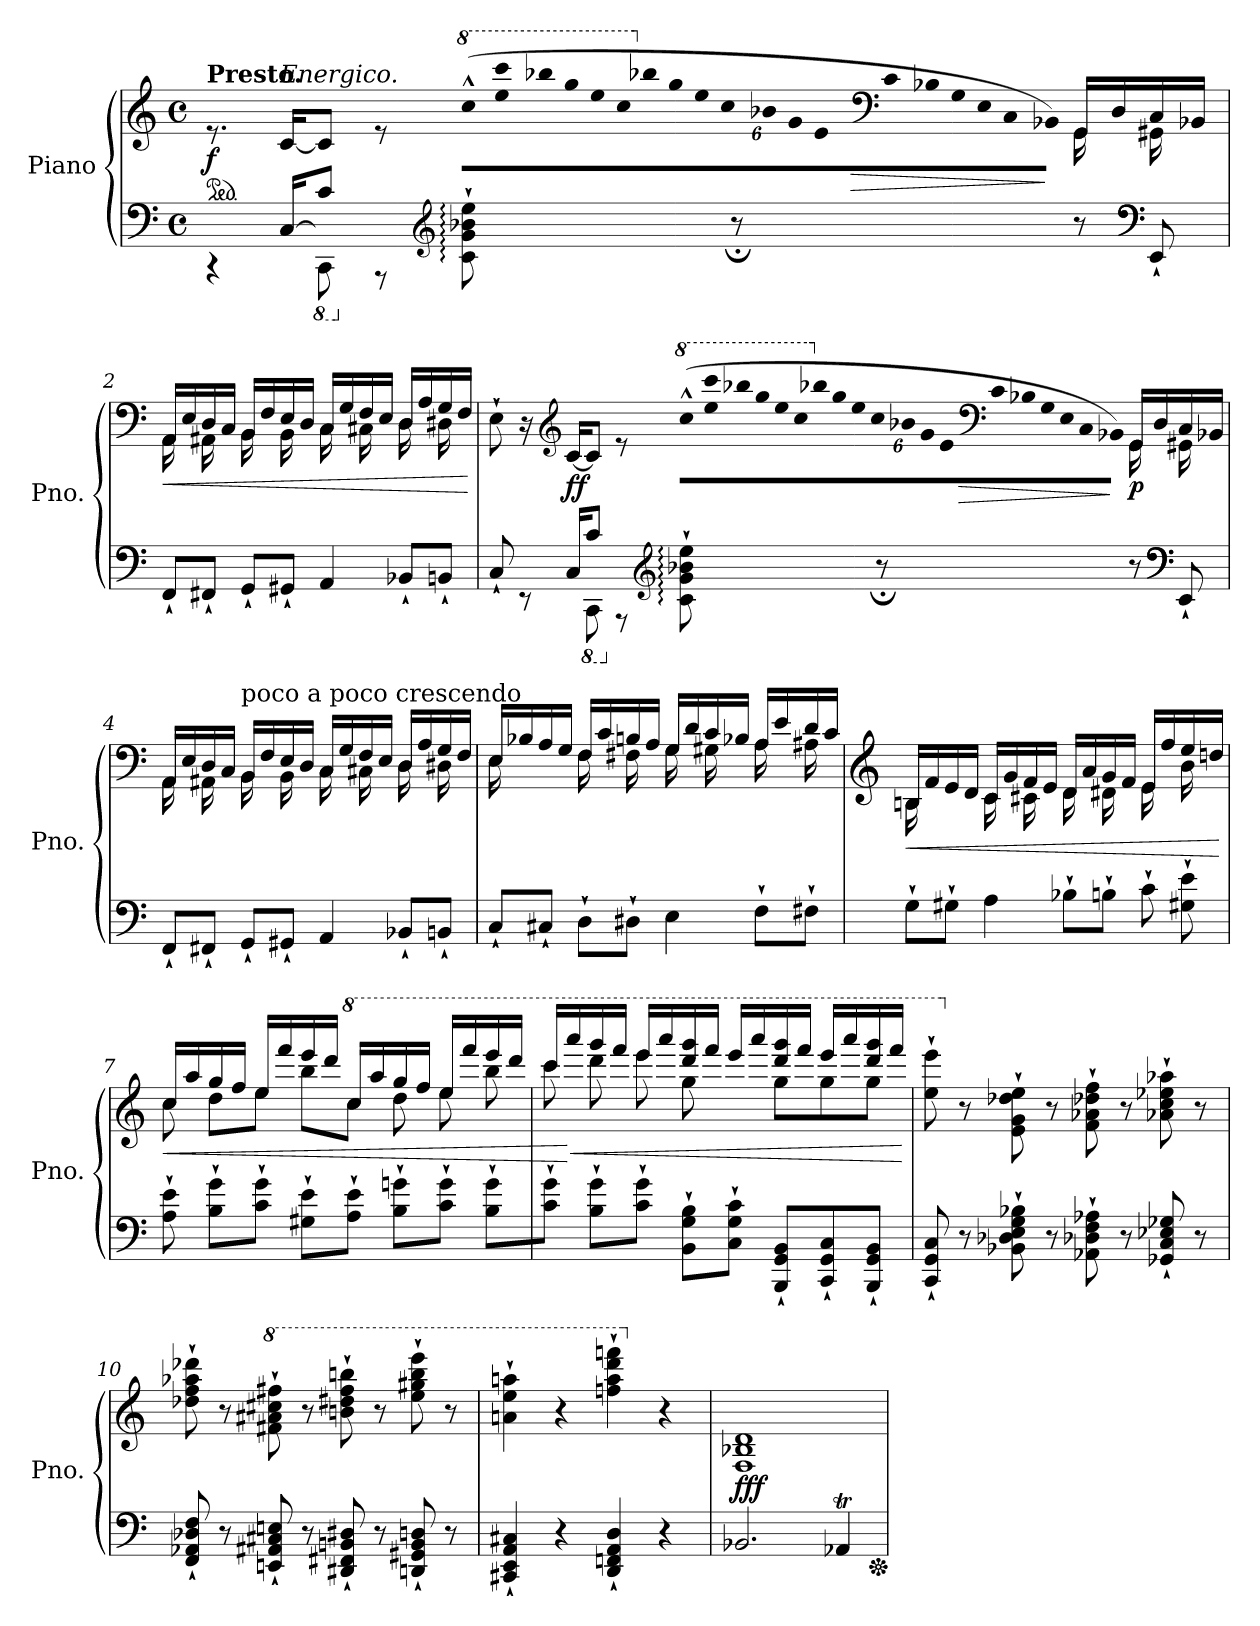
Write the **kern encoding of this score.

**kern	**kern	**dynam
*part1	*part1	*part1
*staff2	*staff1	*staff1/2
*I"Piano	*	*
*I'Pno.	*	*
*clefF4	*clefG2	*
*k[]	*k[]	*
*M4/4	*M4/4	*
*met(c)	*met(c)	*
=1	=1	=1
*^	*	*
*	*	*ped	*
*	*	*^	*
!	!	!LO:TX:a:B:t=Presto.	!	!
!	!	!	!	!LO:DY:b
8.ryy	4rCC	8.re	2.ryy	f
!	!	!LO:TX:a:i:t=Energico.	!	!
[16C/KL	.	[16c/KL	.	.
*8ba	*	*	*	*
8C/J]	8CCC\	8c/J]	.	.
*X8ba	*	*	*	*
2ryy	8rAAA	8re	.	.
*clefG2	*	*	*	*
*	*	*8va	*	*
*	*	*Xbrackettup	*	*
!	!	!LO:N:vis=16	!	!
.	8c\:` 8g\:` 8b-X\:` 8ee\:`	(>384%5ccc^^\LL	.	.
!	!	!LO:N:vis=16	!	!LO:DY:b
.	.	384%5eee\ 384%5cccc\	.	other-dynamics
!	!	!LO:N:vis=16	!	!
.	.	384%5bbb-X\	.	.
!	!	!LO:N:vis=16	!	!
.	.	384%5ggg\	.	.
!	!	!LO:N:vis=16	!	!
.	.	384%5eee\	.	.
!	!	!LO:N:vis=16	!	!
.	.	384%5ccc\	.	.
*	*	*X8va	*	*
!	!	!LO:N:vis=16	!	!
.	.	384%5bb-X\	.	.
!	!	!LO:N:vis=16	!	!
.	.	384%5gg\	.	.
!	!	!LO:N:vis=16	!	!
.	.	384%5ee\	.	.
!	!	!LO:N:vis=16	!	!
.	.	384%5cc\	.	.
.	8r;<	.	.	.
!	!	!LO:N:vis=16	!	!
.	.	384%5b-X\	.	.
!	!	!LO:N:vis=16	!	!
.	.	384%5g\	.	.
!	!	!LO:N:vis=16	!	!
.	.	384%5e\	.	.
*	*	*clefF4	*	*
!	!	!LO:N:vis=16	!	!LO:HP:b
.	.	384%5c\	.	>
!	!	!LO:N:vis=16	!	!
.	.	384%5B-X\	.	.
!	!	!LO:N:vis=16	!	!
.	.	384%5G\	.	.
!	!	!LO:N:vis=16	!	!
.	.	384%5E\	.	.
!	!	!LO:N:vis=16	!	!
.	.	384%5C\	.	.
!	!	!LO:N:vis=16	!	!
.	.	384%5BB-X\JJ)	.	]
.	.	384ryy	.	.
.	8r	16GG/LL	16GG\	.
.	.	16D/	16ryy	.
*clefF4	*	*	*	*
8ryy	8EE`/	16C/	16GG#X\	.
.	.	16BB-X/JJ	16ryy	.
*v	*v	*	*	*
=2	=2	=2	=2
!	!	!	!LO:HP:b
8FF`/L	16AA/LL	16AA\	<
.	16E/	16ryy	.
8FF#X`/J	16D/	16AA#X\	.
.	16C/JJ	16ryy	.
8GG`/L	16BB/LL	16BB\	.
.	16F/	16ryy	.
8GG#X`/J	16E/	16BB\	.
.	16D/JJ	16ryy	.
4AA/	16C/LL	16C\	.
.	16G/	16ryy	.
.	16F/	16C#X\	.
.	16E/JJ	16ryy	.
8BB-X`/L	16D/LL	16D\	.
.	16A/	16ryy	.
8BBn`/J	16G/	16D#X\	.
.	16F/JJ	16ryy	.
*	*v	*v	*
.	.	[
!!LO:LB:g=z
=3	=3	=3
*^	*^	*
8.ryy	8C`/	8E`\	2.ryy	.
.	8r	16r	.	.
*	*	*clefG2	*	*
!	!	!	!	!LO:DY:b
16C/KL	.	[16c/KL	.	ff
*8ba	*	*	*	*
8C/J	8CCC\	8c/J]	.	.
*X8ba	*	*	*	*
2ryy	8rAAA	8re	.	.
*clefG2	*	*	*	*
*	*	*8va	*	*
!	!	!LO:N:vis=16	!	!
.	8c\:` 8g\:` 8b-X\:` 8ee\:`	(>384%5ccc^^\LL	.	.
!	!	!LO:N:vis=16	!	!LO:DY:b
.	.	384%5eee\ 384%5cccc\	.	other-dynamics
!	!	!LO:N:vis=16	!	!
.	.	384%5bbb-X\	.	.
!	!	!LO:N:vis=16	!	!
.	.	384%5ggg\	.	.
!	!	!LO:N:vis=16	!	!
.	.	384%5eee\	.	.
!	!	!LO:N:vis=16	!	!
.	.	384%5ccc\	.	.
*	*	*X8va	*	*
!	!	!LO:N:vis=16	!	!
.	.	384%5bb-X\	.	.
!	!	!LO:N:vis=16	!	!
.	.	384%5gg\	.	.
!	!	!LO:N:vis=16	!	!
.	.	384%5ee\	.	.
!	!	!LO:N:vis=16	!	!
.	.	384%5cc\	.	.
.	8r;<	.	.	.
!	!	!LO:N:vis=16	!	!
.	.	384%5b-X\	.	.
!	!	!LO:N:vis=16	!	!
.	.	384%5g\	.	.
!	!	!LO:N:vis=16	!	!
.	.	384%5e\	.	.
*	*	*clefF4	*	*
!	!	!LO:N:vis=16	!	!LO:HP:b
.	.	384%5c\	.	>
!	!	!LO:N:vis=16	!	!
.	.	384%5B-X\	.	.
!	!	!LO:N:vis=16	!	!
.	.	384%5G\	.	.
!	!	!LO:N:vis=16	!	!
.	.	384%5E\	.	.
!	!	!LO:N:vis=16	!	!
.	.	384%5C\	.	.
!	!	!LO:N:vis=16	!	!
.	.	384%5BB-X\JJ)	.	]
.	.	384ryy	.	.
!	!	!	!	!LO:DY:b
.	8r	16GG/LL	16GG\	p
.	.	16D/	16ryy	.
*clefF4	*	*	*	*
8ryy	8EE`/	16C/	16GG#X\	.
.	.	16BB-X/JJ	16ryy	.
*v	*v	*	*	*
=4	=4	=4	=4
8FF`/L	16AA/LL	16AA\	.
.	16E/	16ryy	.
8FF#X`/J	16D/	16AA#X\	.
.	16C/JJ	16ryy	.
!	!LO:TX:a:t=poco a poco crescendo	!	!
8GG`/L	16BB/LL	16BB\	.
.	16F/	16ryy	.
8GG#X`/J	16E/	16BB\	.
.	16D/JJ	16ryy	.
4AA/	16C/LL	16C\	.
.	16G/	16ryy	.
.	16F/	16C#X\	.
.	16E/JJ	16ryy	.
8BB-X`/L	16D/LL	16D\	.
.	16A/	16ryy	.
8BBn`/J	16G/	16D#X\	.
.	16F/JJ	16ryy	.
!!LO:LB:g=z	!!
=5	=5	=5	=5
8C`/L	16E/LL	16E\	.
.	16B-X/	8.ryy	.
8C#X`/J	16A/	.	.
.	16G/JJ	.	.
8D`\L	16F/LL	16F\	.
.	16c/	16ryy	.
8D#X`\J	16Bn/	16F#X\	.
.	16A/JJ	16ryy	.
4E\	16G/LL	16G\	.
.	16d/	16ryy	.
.	16c/	16G#X\	.
.	16B-X/JJ	16ryy	.
8F`\L	16A/LL	16A\	.
.	16e/	16ryy	.
8F#X`\J	16d/	16A#X\	.
.	16c/JJ	16ryy	.
=6	=6	=6	=6
*	*clefG2	*	*
!	!	!	!LO:HP:b
8G`\L	16Bn/LL	16B\	<
.	16f/	8.ryy	.
8G#X`\J	16e/	.	.
.	16d/JJ	.	.
4A\	16c/LL	16c\	.
.	16g/	16ryy	.
.	16f/	16c#X\	.
.	16e/JJ	16ryy	.
8B-X`\L	16d/LL	16d\	.
.	16a/	16ryy	.
8Bn`\J	16g/	16d#X\	.
.	16f/JJ	16ryy	.
8c`\	16e/LL	16e\	.
.	16ff/	16ryy	.
8G#X\` 8e\`	16ee/	16b\	.
.	16ddn/JJ	16ryy	.
*	*v	*v	*
.	.	[
!!LO:LB:g=z
=7	=7	=7
!	!	!LO:HP:b
*	*^	*
8A\` 8e\`	16cc/LL	8cc\	<
.	16aa/	.	.
8B\` 8g\`L	16gg/	8dd\L	.
.	16ff/JJ	.	.
8c\` 8g\`J	16ee/LL	8ee\J	.
.	16fff/	.	.
8G#X\` 8e\`L	16eee/	8bb\L	.
.	16ddd/JJ	.	.
*	*8va	*	*
8A\` 8e\`J	16ccc/LL	8ccc\J	.
.	16aaa/	.	.
8B\` 8gn\`L	16ggg/	8ddd\	.
.	16fff/JJ	.	.
8c\` 8g\`J	16eee/LL	8eee\	.
.	16ffff/	.	.
8B\` 8g\`L	16eeee/	8bbb\	.
.	16dddd/JJ	.	.
=8	=8	=8	=8
8c\` 8g\`J	16cccc/LL	8cccc\	.
!	!	!	!LO:HP:n=1:b
.	16aaaa/	.	[ <
8B\` 8g\`L	16gggg/	8dddd\	.
.	16ffff/JJ	.	.
8c\` 8g\`J	16eeee/LL	8eeee\	.
.	16aaaa/	.	.
8BB\` 8G\` 8B\`L	16dddd/ 16gggg/	8ggg\	.
.	16ffff/JJ	.	.
8C\` 8G\` 8c\`J	16eeee/LL	8ryy	.
.	16aaaa/	.	.
8BBB/` 8GG/` 8BB/`L	16dddd/ 16gggg/	8ggg\L	.
.	16ffff/JJ	.	.
8CC/` 8GG/` 8C/`	16eeee/LL	8ggg\	.
.	16aaaa/	.	.
8BBB/` 8GG/` 8BB/`J	16dddd/ 16gggg/	8ggg\J	.
.	16ffff/JJ	.	.
*	*v	*v	*
.	.	[
!!LO:LB:g=z
=9	=9	=9
8CC/` 8GG/` 8C/`	8eee\` 8eeee\`	.
*	*X8va	*
8r	8r	.
8BB-X\` 8D-X\` 8E\` 8G\` 8B-X\`	8e\` 8g\` 8dd-X\` 8ee\`	.
8r	8r	.
8AA-X\` 8D-X\` 8F\` 8A-X\`	8f\` 8a-X\` 8dd-X\` 8ff\`	.
8r	8r	.
8GG-X/` 8C/` 8E-X/` 8G-X/`	8a-X\` 8cc\` 8ee-X\` 8aa-X\`	.
8r	8r	.
=10	=10	=10
8FF/` 8AA-X/` 8D-X/` 8F/`	8dd-X\` 8ff\` 8aa-X\` 8ddd-X\`	.
8r	8r	.
*	*8va	*
8EEn/` 8AA#X/` 8C#X/` 8En/`	8ff#X\` 8aa#X\` 8ccc#X\` 8fff#X\`	.
8r	8r	.
8DD#X/` 8FF#X/` 8BBn/` 8D#X/`	8bbn\` 8ddd#X\` 8fff#\` 8bbbn\`	.
8r	8r	.
8DDn/` 8GG#X/` 8BB/` 8Dn/`	8eee\` 8ggg#X\` 8bbb\` 8eeee\`	.
8r	8r	.
=11	=11	=11
4CC#X/` 4EE/` 4AA/` 4C#X/`	4aan\` 4eee\` 4aaan\`	.
4r	4r	.
4DD/` 4FFn/` 4AA/` 4D/`	4fffn\` 4aaa\` 4dddd\` 4ffffn\`	.
*	*X8va	*
4r	4r	.
=12	=12	=12
!	!	!LO:DY:b
2.BB-X/	1F 1B-X 1d	fff
4AA-XT/	.	.
*Xped	*	*
=	=	=
*-	*-	*-
